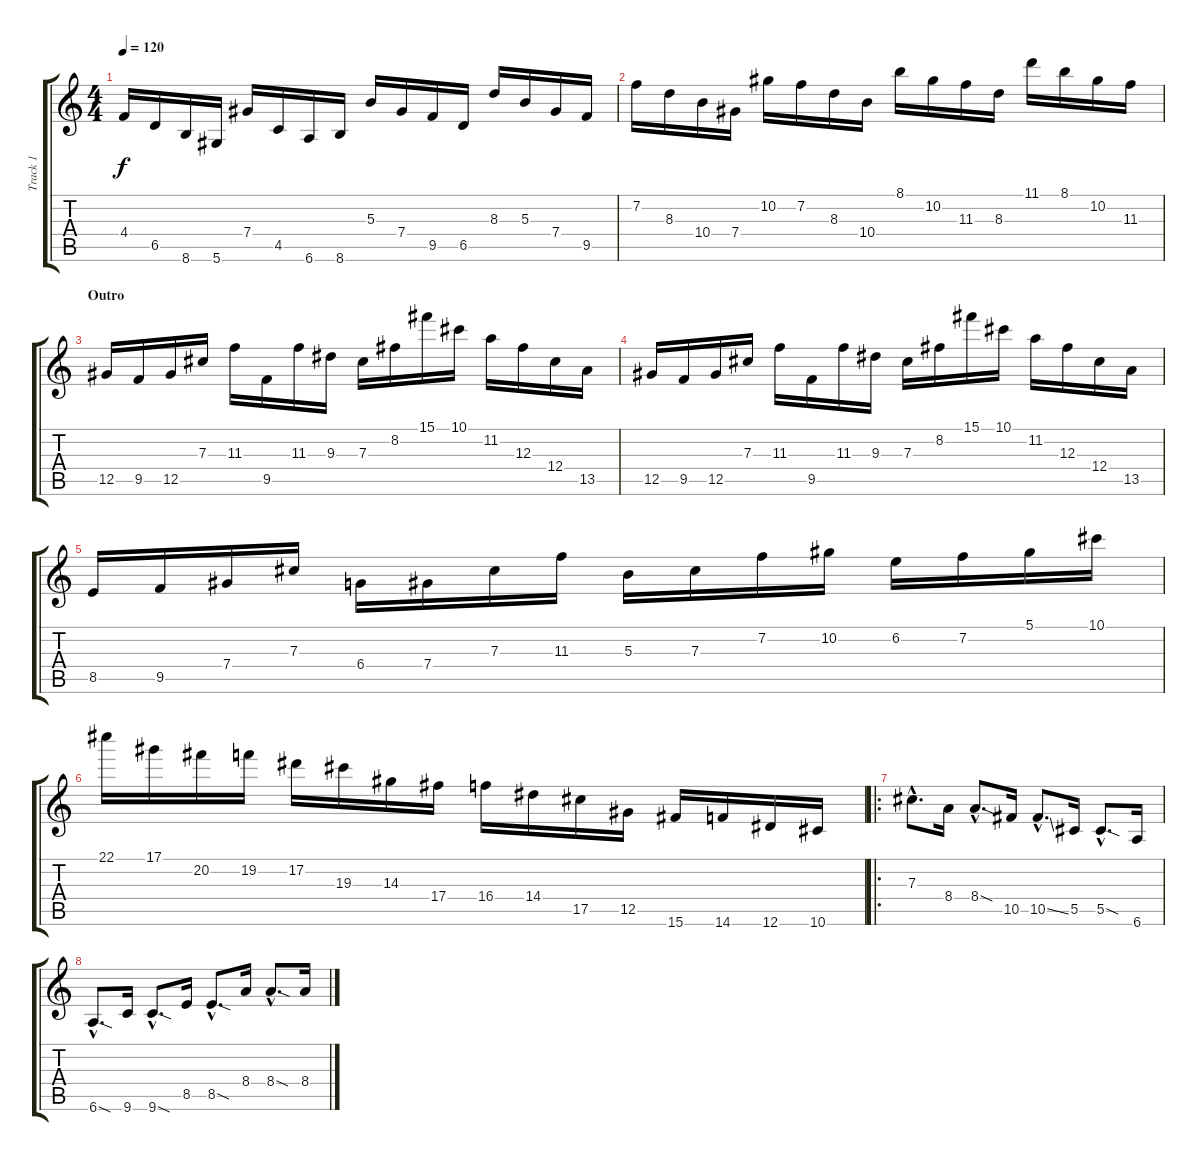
\track ("Track 1" "Track 1") {instrument overdrivenguitar}
\staff {score tabs}
\tuning (Eb4 Bb3 Gb3 Db3 Ab2 Eb2) {hide}
\ts (4 4)
\tempo 120
\clef g2
\ks c
4.4.16{dy f} 6.5.16 8.6.16 5.6.16 7.4.16 4.5.16 6.6.16 8.6.16 5.3.16 7.4.16 9.5.16 6.5.16 8.3.16 5.3.16 7.4.16 9.5.16 |
7.2.16 8.3.16 10.4.16 7.4.16 10.2.16 7.2.16 8.3.16 10.4.16 8.1.16 10.2.16 11.3.16 8.3.16 11.1.16 8.1.16 10.2.16 11.3.16 |
\section ("" "Outro")
12.5.16 9.5.16 12.5.16 7.3.16 11.3.16 9.5.16 11.3.16 9.3.16 7.3.16 8.2.16 15.1.16 10.1.16 11.2.16 12.3.16 12.4.16 13.5.16 |
12.5.16 9.5.16 12.5.16 7.3.16 11.3.16 9.5.16 11.3.16 9.3.16 7.3.16 8.2.16 15.1.16 10.1.16 11.2.16 12.3.16 12.4.16 13.5.16 |
8.5.16 9.5.16 7.4.16 7.3.16 6.4.16 7.4.16 7.3.16 11.3.16 5.3.16 7.3.16 7.2.16 10.2.16 6.2.16 7.2.16 5.1.16 10.1.16 |
22.1.16 17.1.16 20.2.16 19.2.16 17.2.16 19.3.16 14.3.16 17.4.16 16.4.16 14.4.16 17.5.16 12.5.16 15.6.16 14.6.16 12.6.16 10.6.16 |
\ro
7.3{hac}.8{d} 8.4.16 8.4{sod hac}.8{d} 10.5.16 10.5{ss hac}.8{d} 5.5.16 5.5{sod hac}.8{d} 6.6.16 |
6.6{sod hac}.8{d} 9.6.16 9.6{sod hac}.8{d} 8.5.16 8.5{sod hac}.8{d} 8.4.16 8.4{sod hac}.8{d} 8.4.16
